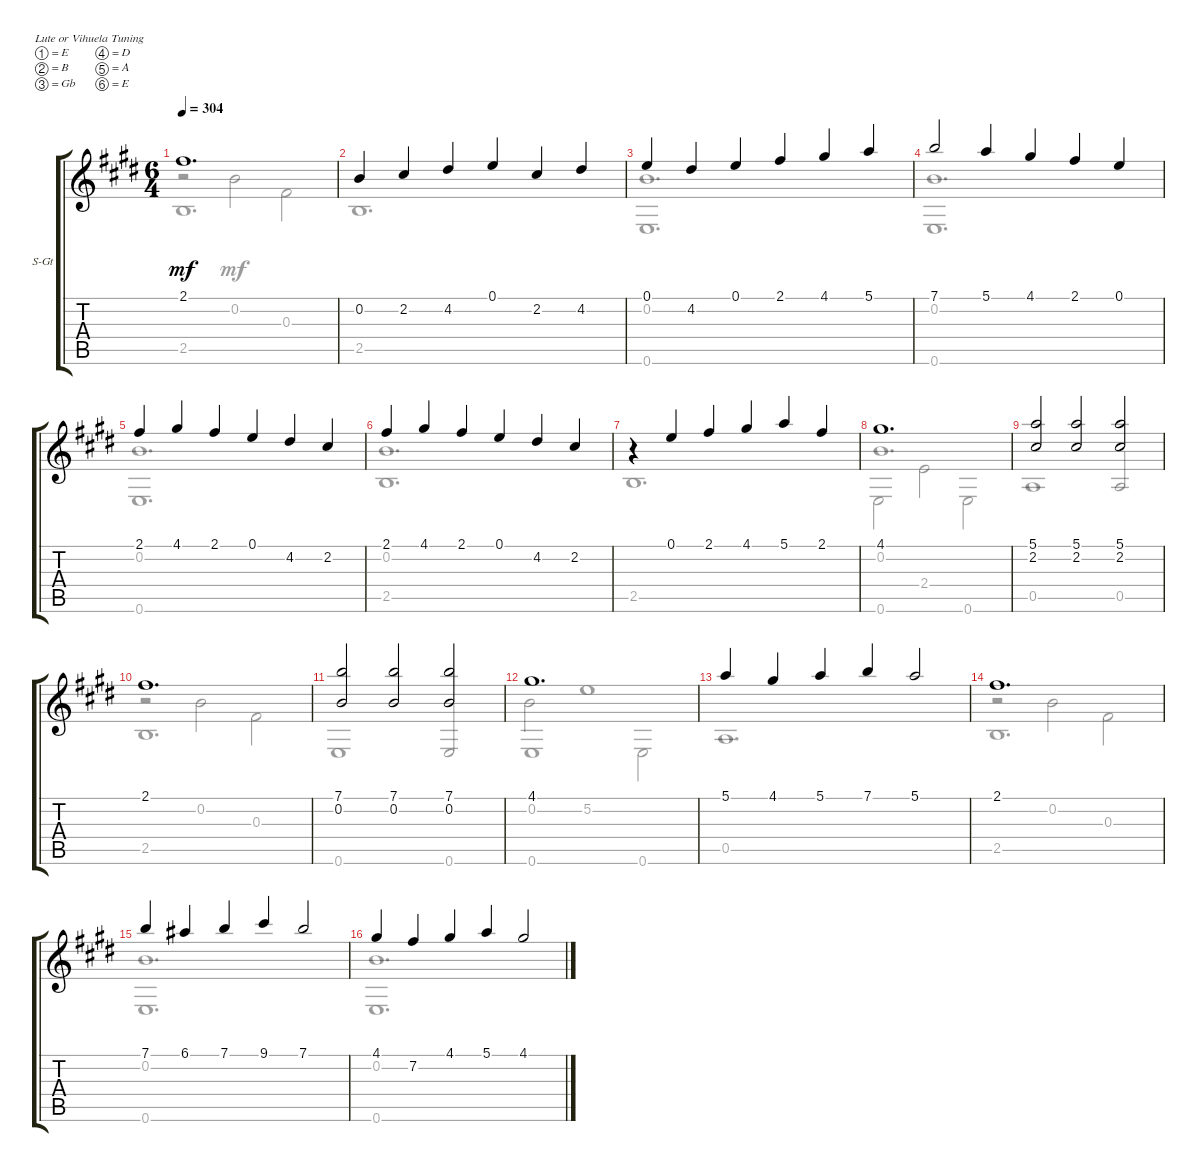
\defaultSystemsLayout 4
\bracketExtendMode groupsimilarinstruments
\firstSystemTrackNameOrientation horizontal
\otherSystemsTrackNameOrientation horizontal
\track ("Steel Guitar" "S-Gt") {instrument acousticguitarsteel}
\staff {score tabs}
\tuning (E4 B3 Gb3 D3 A2 E2)
\voice
\ts (6 4)
\tempo 304
\clef g2
\scale
0.921816
\ks e
2.1.1{d dy mf} |
\scale
1.15637 0.2.4 2.2.4 4.2.4 0.1.4 2.2.4 4.2.4 |
\scale
0.921816 0.1.4 4.2.4 0.1.4 2.1.4 4.1.4 5.1.4 |
\scale
0.921816 7.1.2 5.1.4 4.1.4 2.1.4 0.1.4 |
\scale
1.15637 2.1.4 4.1.4 2.1.4 0.1.4 4.2.4 2.2.4 |
\scale
0.921816 2.1.4 4.1.4 2.1.4 0.1.4 4.2.4 2.2.4 |
\scale
0.921816 r.4 0.1.4 2.1.4 4.1.4 5.1.4 2.1.4 |
\scale
1.15637 4.1.1{d} |
\scale
0.921816 (2.2 5.1).2 (2.2 5.1).2 (2.2 5.1).2 |
\scale
0.921816 2.1.1{d} |
\scale
1.15637 (0.2 7.1).2 (0.2 7.1).2 (0.2 7.1).2 |
\scale
0.921816 4.1.1{d} |
\scale
0.921816 5.1.4 4.1.4 5.1.4 7.1.4 5.1.2 |
\scale
1.15637 2.1.1{d} |
\scale
0.921816 7.1.4 6.1.4 7.1.4 9.1.4 7.1.2 |
\scale
0.921816 4.1.4 7.2.4 4.1.4 5.1.4 4.1.2
\voice
\clef g2
\ottava regular
\simile none
\scale
0.921816
\ks e
r.2{dy mf} 0.2.2 0.3.2 |
\scale
1.15637 |
\scale
0.921816 0.2.1{d} |
\scale
0.921816 0.2.1{d} |
\scale
1.15637 0.2.1{d} |
\scale
0.921816 0.2.1{d} |
\scale
0.921816 |
\scale
1.15637 0.2.1{d} |
\scale
0.921816 |
\scale
0.921816 r.2 0.2.2 0.3.2 |
\scale
1.15637 |
\scale
0.921816 0.2.2 5.2.1 |
\scale
0.921816 |
\scale
1.15637 r.2 0.2.2 0.3.2 |
\scale
0.921816 0.2.1{d} |
\scale
0.921816 0.2.1{d}
\voice
\clef g2
\ottava regular
\simile none
\scale
0.921816
\ks e
2.5.1{d dy mf} |
\scale
1.15637 2.5.1{d} |
\scale
0.921816 0.6.1{d} |
\scale
0.921816 0.6.1{d} |
\scale
1.15637 0.6.1{d} |
\scale
0.921816 2.5.1{d} |
\scale
0.921816 2.5.1{d} |
\scale
1.15637 0.6.2 2.4.2 0.6.2 |
\scale
0.921816 0.5.1 0.5.2{beam invert} |
\scale
0.921816 2.5.1{d} |
\scale
1.15637 0.6.1 0.6.2{beam invert} |
\scale
0.921816 0.6.1 0.6.2 |
\scale
0.921816 0.5.1{d} |
\scale
1.15637 2.5.1{d} |
\scale
0.921816 0.6.1{d} |
\scale
0.921816 0.6.1{d}
